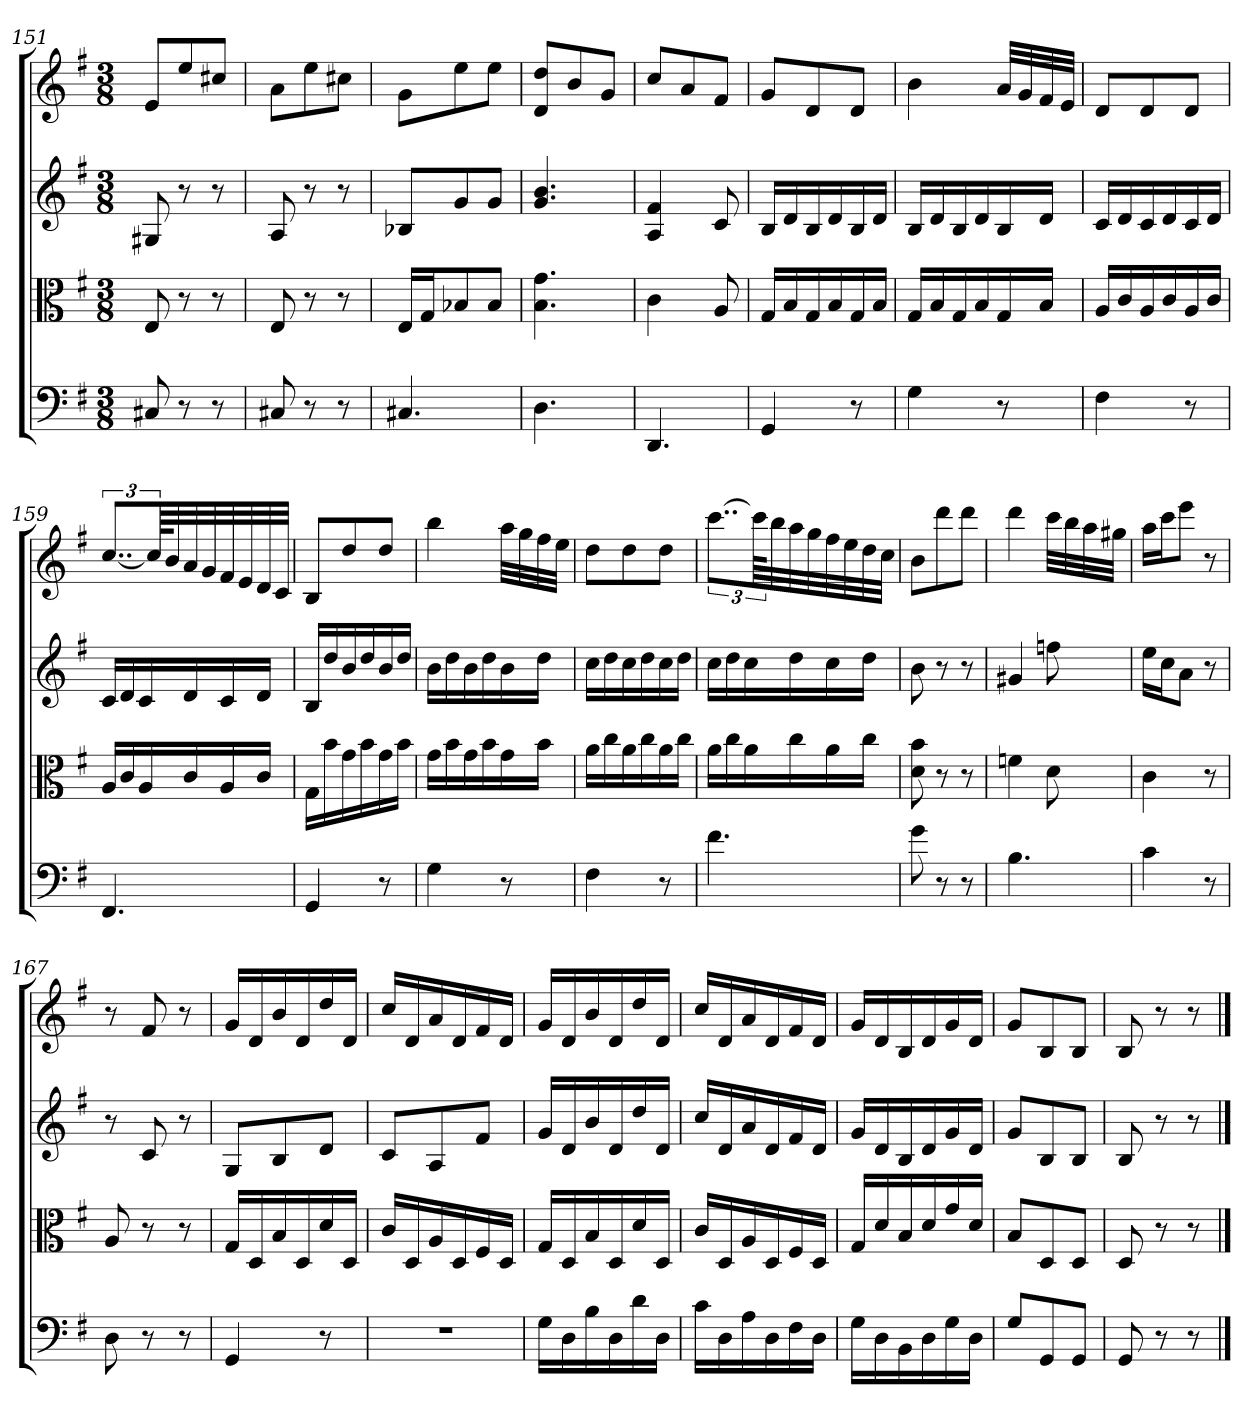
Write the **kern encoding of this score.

**kern	**kern	**kern	**kern
*part4	*part3	*part2	*part1
*staff4	*staff3	*staff2	*staff1
*clefF4	*clefC3	*	*
*k[f#]	*k[f#]	*k[f#]	*k[f#]
*G:	*G:	*G:	*G:
*M3/8	*M3/8	*M3/8	*M3/8
=151	=151	=151	=151
8C#X	8E	8G#X	8eL
8r	8r	8r	8ee
8r	8r	8r	8cc#XJ
=152	=152	=152	=152
8C#X	8E	8A	8aL
8r	8r	8r	8ee
8r	8r	8r	8cc#XJ
=153	=153	=153	=153
4.C#X	16E/LL	8B-XL	8gL
.	16G/J	.	.
.	8B-X/	8g	8ee
.	8B-/J	8gJ	8eeJ
=154	=154	=154	=154
4.D	4.B 4.g	4.g 4.b	8d 8ddL
.	.	.	8b
.	.	.	8gJ
=155	=155	=155	=155
4.DD	4c	4A 4f#	8ccL
.	.	.	8a
.	8A	8c	8f#J
=156	=156	=156	=156
4GG	16G/LL	16BLL	8gL
.	16B/	16d	.
.	16G/	16B	8d
.	16B/	16d	.
8r	16G/	16B	8dJ
.	16B/JJ	16dJJ	.
=157	=157	=157	=157
4G	16G/LL	16BLL	4b
.	16B/	16d	.
.	16G/	16B	.
.	16B/	16d	.
8r	16G/	16B	32aLLL
.	.	.	32g
.	16B/JJ	16dJJ	32f#
.	.	.	32eJJJ
=158	=158	=158	=158
4F#	16A/LL	16cLL	8dL
.	16c/	16d	.
.	16A/	16c	8d
.	16c/	16d	.
8r	16A/	16c	8dJ
.	16c/JJ	16dJJ	.
=159	=159	=159	=159
4.FF#	16A/LL	16cLL	[12..ccL
.	16c/	16d	.
.	16A/	16c	.
.	.	.	96ccKLL]
.	.	.	32b
.	16c/	16d	32a
.	.	.	32g
.	16A/	16c	32f#
.	.	.	32e
.	16c/JJ	16dJJ	32d
.	.	.	32cJJJ
=160	=160	=160	=160
4GG	16G\LL	16BLL	8BL
.	16b\	16dd	.
.	16g\	16b	8dd
.	16b\	16dd	.
8r	16g\	16b	8ddJ
.	16b\JJ	16ddJJ	.
=161	=161	=161	=161
4G	16g\LL	16bLL	4bb
.	16b\	16dd	.
.	16g\	16b	.
.	16b\	16dd	.
8r	16g\	16b	32aaLLL
.	.	.	32gg
.	16b\JJ	16ddJJ	32ff#
.	.	.	32eeJJJ
=162	=162	=162	=162
4F#	16a\LL	16ccLL	8ddL
.	16cc\	16dd	.
.	16a\	16cc	8dd
.	16cc\	16dd	.
8r	16a\	16cc	8ddJ
.	16cc\JJ	16ddJJ	.
=163	=163	=163	=163
4.f#	16a\LL	16ccLL	[12..cccL
.	16cc\	16dd	.
.	16a\	16cc	.
.	.	.	96cccKLL]
.	.	.	32bb
.	16cc\	16dd	32aa
.	.	.	32gg
.	16a\	16cc	32ff#
.	.	.	32ee
.	16cc\JJ	16ddJJ	32dd
.	.	.	32ccJJJ
=164	=164	=164	=164
8g	8d 8b	8b	8bL
8r	8r	8r	8ddd
8r	8r	8r	8dddJ
=165	=165	=165	=165
4.B	4fn	4g#X	4ddd
.	8d	8ffn	32cccLLL
.	.	.	32bb
.	.	.	32aa
.	.	.	32gg#XJJJ
=166	=166	=166	=166
4c	4c	16eeLL	16aaLL
.	.	16ccJ	16cccJ
.	.	8aJ	8eeeJ
8r	8r	8r	8r
=167	=167	=167	=167
8D	8A	8r	8r
8r	8r	8c	8f#
8r	8r	8r	8r
=168	=168	=168	=168
4GG	16G/LL	8GL	16gLL
.	16D/	.	16d
.	16B/	8B	16b
.	16D/	.	16d
8r	16d/	8dJ	16dd
.	16D/JJ	.	16dJJ
=169	=169	=169	=169
4.r	16c/LL	8cL	16ccLL
.	16D/	.	16d
.	16A/	8A	16a
.	16D/	.	16d
.	16F#/	8f#J	16f#
.	16D/JJ	.	16dJJ
=170	=170	=170	=170
16G\LL	16G/LL	16gLL	16gLL
16D\	16D/	16d	16d
16B\	16B/	16b	16b
16D\	16D/	16d	16d
16d\	16d/	16dd	16dd
16D\JJ	16D/JJ	16dJJ	16dJJ
=171	=171	=171	=171
16c\LL	16c/LL	16ccLL	16ccLL
16D\	16D/	16d	16d
16A\	16A/	16a	16a
16D\	16D/	16d	16d
16F#\	16F#/	16f#	16f#
16D\JJ	16D/JJ	16dJJ	16dJJ
=172	=172	=172	=172
16G\LL	16G/LL	16gLL	16gLL
16D\	16d/	16d	16d
16BB\	16B/	16B	16B
16D\	16d/	16d	16d
16G\	16g/	16g	16g
16D\JJ	16d/JJ	16dJJ	16dJJ
=173	=173	=173	=173
8G/L	8B/L	8gL	8gL
8GG/	8D/	8B	8B
8GG/J	8D/J	8BJ	8BJ
=174	=174	=174	=174
8GG	8D	8B	8B
8r	8r	8r	8r
8r	8r	8r	8r
==	==	==	==
*-	*-	*-	*-
